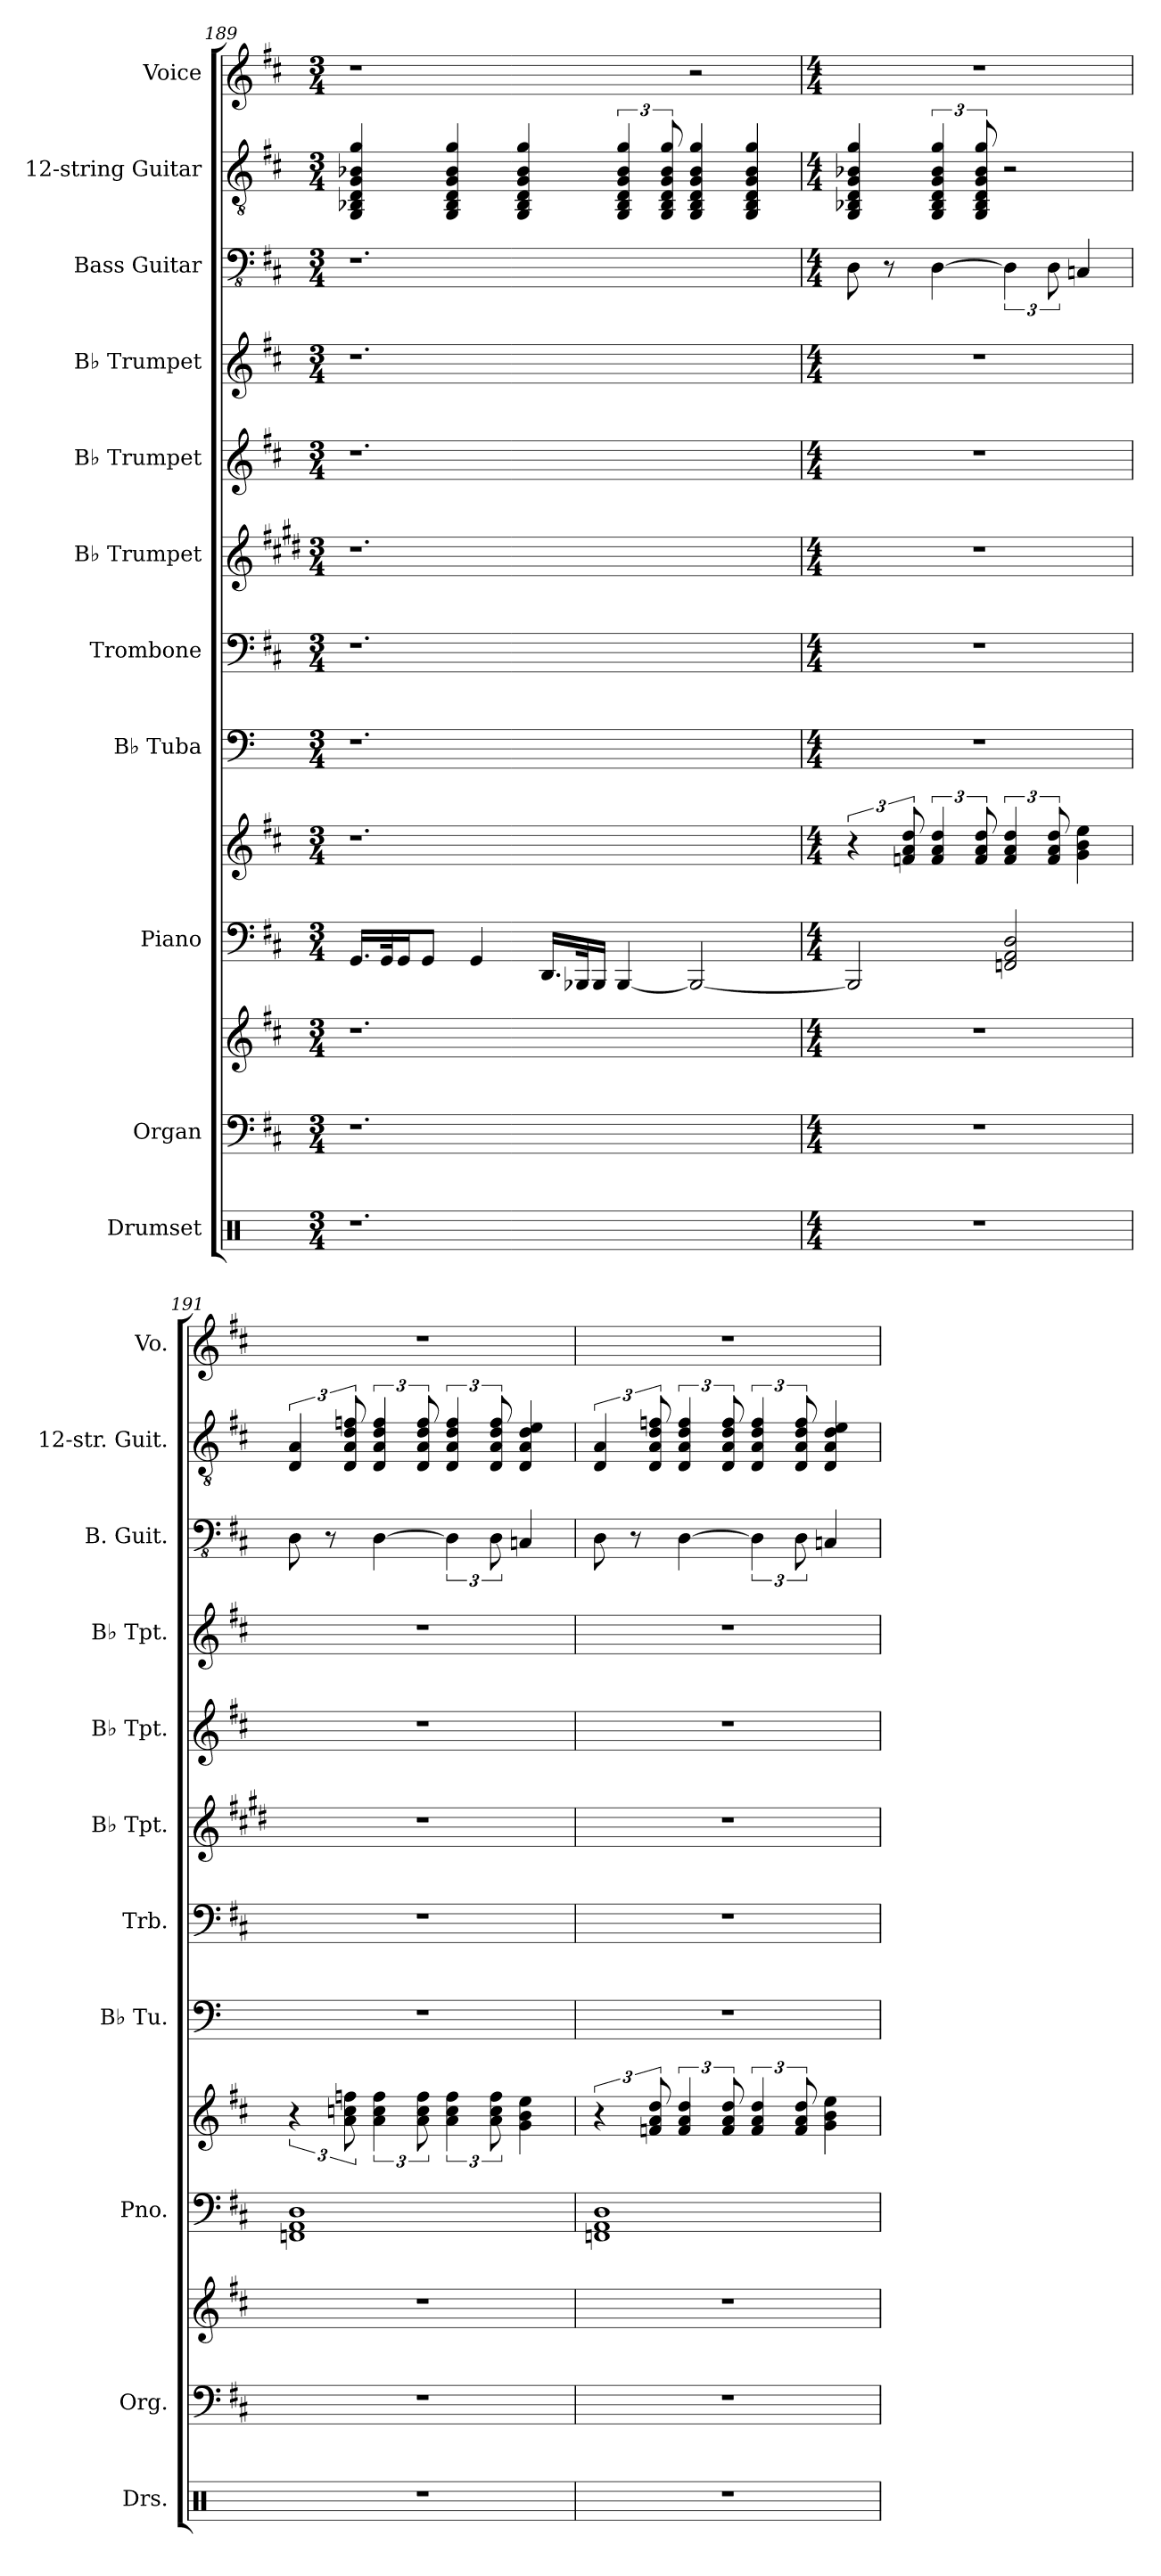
**kern	**kern	**kern	**kern	**kern	**kern	**kern	**kern	**kern	**kern	**kern	**kern	**kern
*part11	*part10	*part10	*part9	*part9	*part8	*part7	*part6	*part5	*part4	*part3	*part2	*part1
*staff13	*staff12	*staff11	*staff10	*staff9	*staff8	*staff7	*staff6	*staff5	*staff4	*staff3	*staff2	*staff1
*I"Drumset	*I"Organ	*	*I"Piano	*	*I"B♭ Tuba	*I"Trombone	*I"B♭ Trumpet	*I"B♭ Trumpet	*I"B♭ Trumpet	*I"Bass Guitar	*I"12-string Guitar	*I"Voice
*I'Drs.	*I'Org.	*	*I'Pno.	*	*I'B♭ Tu.	*I'Trb.	*I'B♭ Tpt.	*I'B♭ Tpt.	*I'B♭ Tpt.	*I'B. Guit.	*I'12-str. Guit.	*I'Vo.
*clefX	*clefF4	*clefG2	*clefF4	*clefG2	*clefF4	*clefF4	*clefG2	*clefG2	*clefG2	*clefFv4	*clefGv2	*clefG2
*	*	*	*	*	*	*	*ITrd1c2	*ITrd1c2	*ITrd1c2	*	*	*
*k[]	*k[f#c#]	*k[f#c#]	*k[f#c#]	*k[f#c#]	*k[]	*k[f#c#]	*k[f#c#]	*k[]	*k[]	*k[f#c#]	*k[f#c#]	*k[f#c#]
*C:	*D:	*D:	*D:	*D:	*C:	*D:	*D:	*C:	*C:	*D:	*D:	*D:
*M3/4	*M3/4	*M3/4	*M3/4	*M3/4	*M3/4	*M3/4	*M3/4	*M3/4	*M3/4	*M3/4	*M3/4	*M3/4
=189	=189	=189	=189	=189	=189	=189	=189	=189	=189	=189	=189	=189
1.r	1.r	1.r	16.GG/LL	1.r	1.r	1.r	1.r	1.r	1.r	1.r	4GG/ 4BB-X/ 4D/ 4G/ 4B-X/ 4g/	1r
.	.	.	32GG/K	.	.	.	.	.	.	.	.	.
.	.	.	16GG/J	.	.	.	.	.	.	.	.	.
.	.	.	8GG/J	.	.	.	.	.	.	.	.	.
.	.	.	.	.	.	.	.	.	.	.	4GG/ 4BB-/ 4D/ 4G/ 4B-/ 4g/	.
.	.	.	4GG/	.	.	.	.	.	.	.	.	.
.	.	.	.	.	.	.	.	.	.	.	4GG/ 4BB-/ 4D/ 4G/ 4B-/ 4g/	.
.	.	.	16.DD/LL	.	.	.	.	.	.	.	.	.
.	.	.	32BBB-X/K	.	.	.	.	.	.	.	.	.
.	.	.	16BBB-/JJ	.	.	.	.	.	.	.	.	.
.	.	.	[4BBB-/	.	.	.	.	.	.	.	6GG/ 6BB-/ 6D/ 6G/ 6B-/ 6g/	.
.	.	.	.	.	.	.	.	.	.	.	12GG/ 12BB-/ 12D/ 12G/ 12B-/ 12g/	.
.	.	.	2BBB-/_	.	.	.	.	.	.	.	4GG/ 4BB-/ 4D/ 4G/ 4B-/ 4g/	2r
.	.	.	.	.	.	.	.	.	.	.	4GG/ 4BB-/ 4D/ 4G/ 4B-/ 4g/	.
!!LO:PB:g=z
=190	=190	=190	=190	=190	=190	=190	=190	=190	=190	=190	=190	=190
*M4/4	*M4/4	*M4/4	*M4/4	*M4/4	*M4/4	*M4/4	*M4/4	*M4/4	*M4/4	*M4/4	*M4/4	*M4/4
1r	1r	1r	2BBB-/]	6r	1r	1r	1r	1r	1r	8DD\	4GG/ 4BB-X/ 4D/ 4G/ 4B-X/ 4g/	1r
.	.	.	.	.	.	.	.	.	.	8r	.	.
.	.	.	.	12fn/ 12a/ 12dd/	.	.	.	.	.	.	.	.
.	.	.	.	6f/ 6a/ 6dd/	.	.	.	.	.	[4DD\	6GG/ 6BB-/ 6D/ 6G/ 6B-/ 6g/	.
.	.	.	.	12f/ 12a/ 12dd/	.	.	.	.	.	.	12GG/ 12BB-/ 12D/ 12G/ 12B-/ 12g/	.
.	.	.	2FFn/ 2AA/ 2D/	6f/ 6a/ 6dd/	.	.	.	.	.	6DD\]	2r	.
.	.	.	.	12f/ 12a/ 12dd/	.	.	.	.	.	12DD\	.	.
.	.	.	.	4g\ 4b\ 4ee\	.	.	.	.	.	4CCn/	.	.
=191	=191	=191	=191	=191	=191	=191	=191	=191	=191	=191	=191	=191
1r	1r	1r	1FFn 1AA 1D	6r	1r	1r	1r	1r	1r	8DD\	6D/ 6A/	1r
.	.	.	.	.	.	.	.	.	.	8r	.	.
.	.	.	.	12a\ 12ccn\ 12ffn\	.	.	.	.	.	.	12D/ 12A/ 12d/ 12fn/	.
.	.	.	.	6a\ 6cc\ 6ff\	.	.	.	.	.	[4DD\	6D/ 6A/ 6d/ 6f/	.
.	.	.	.	12a\ 12cc\ 12ff\	.	.	.	.	.	.	12D/ 12A/ 12d/ 12f/	.
.	.	.	.	6a\ 6cc\ 6ff\	.	.	.	.	.	6DD\]	6D/ 6A/ 6d/ 6f/	.
.	.	.	.	12a\ 12cc\ 12ff\	.	.	.	.	.	12DD\	12D/ 12A/ 12d/ 12f/	.
.	.	.	.	4g\ 4b\ 4ee\	.	.	.	.	.	4CCn/	4D/ 4A/ 4d/ 4e/	.
=192	=192	=192	=192	=192	=192	=192	=192	=192	=192	=192	=192	=192
1r	1r	1r	1FFn 1AA 1D	6r	1r	1r	1r	1r	1r	8DD\	6D/ 6A/	1r
.	.	.	.	.	.	.	.	.	.	8r	.	.
.	.	.	.	12fn/ 12a/ 12dd/	.	.	.	.	.	.	12D/ 12A/ 12d/ 12fn/	.
.	.	.	.	6f/ 6a/ 6dd/	.	.	.	.	.	[4DD\	6D/ 6A/ 6d/ 6f/	.
.	.	.	.	12f/ 12a/ 12dd/	.	.	.	.	.	.	12D/ 12A/ 12d/ 12f/	.
.	.	.	.	6f/ 6a/ 6dd/	.	.	.	.	.	6DD\]	6D/ 6A/ 6d/ 6f/	.
.	.	.	.	12f/ 12a/ 12dd/	.	.	.	.	.	12DD\	12D/ 12A/ 12d/ 12f/	.
.	.	.	.	4g\ 4b\ 4ee\	.	.	.	.	.	4CCn/	4D/ 4A/ 4d/ 4e/	.
=	=	=	=	=	=	=	=	=	=	=	=	=
*-	*-	*-	*-	*-	*-	*-	*-	*-	*-	*-	*-	*-
